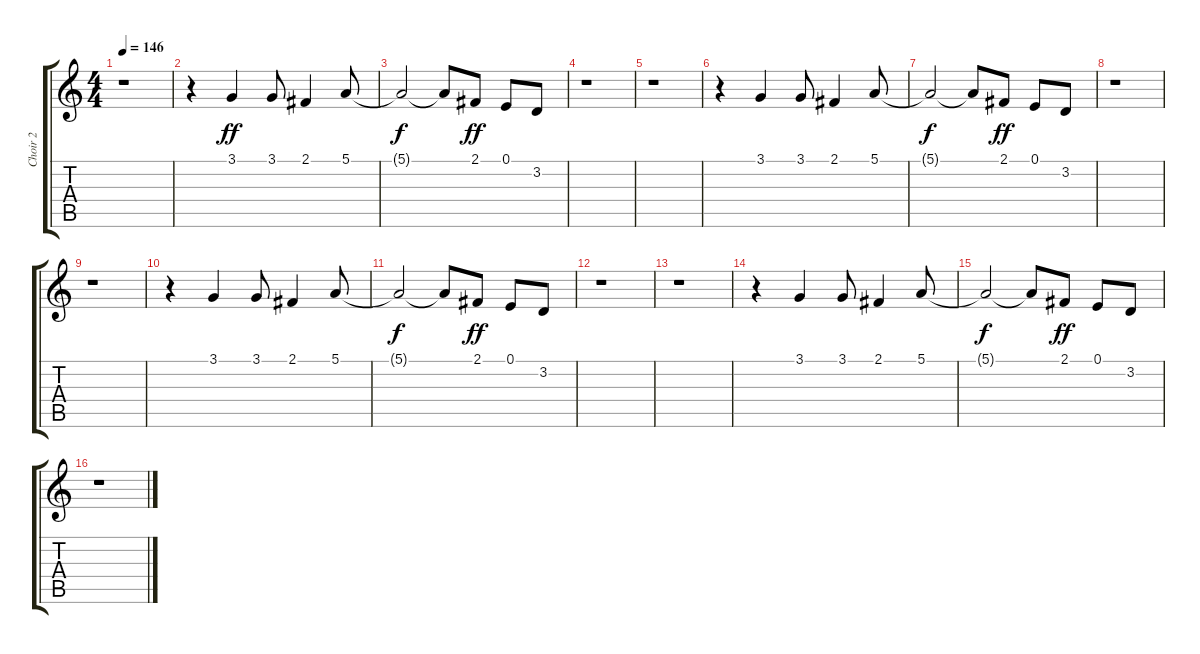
\track ("Choir 2" "Choir 2") {instrument lead1square}
\staff {score tabs}
\tuning (E4 B3 G3 D3 A2 E2) {hide}
\ts (4 4)
\tempo 146
\clef g2
\ks c
r.1{dy ff} |
r.4 3.1.4 3.1.8 2.1.4 5.1.8 |
5.1{t}.2{dy f} 5.1{t}.8 2.1.8{dy ff} 0.1.8 3.2.8 |
r.1 |
r.1 |
r.4 3.1.4 3.1.8 2.1.4 5.1.8 |
5.1{t}.2{dy f} 5.1{t}.8 2.1.8{dy ff} 0.1.8 3.2.8 |
r.1 |
r.1 |
r.4 3.1.4 3.1.8 2.1.4 5.1.8 |
5.1{t}.2{dy f} 5.1{t}.8 2.1.8{dy ff} 0.1.8 3.2.8 |
r.1 |
r.1 |
r.4 3.1.4 3.1.8 2.1.4 5.1.8 |
5.1{t}.2{dy f} 5.1{t}.8 2.1.8{dy ff} 0.1.8 3.2.8 |
r.1
